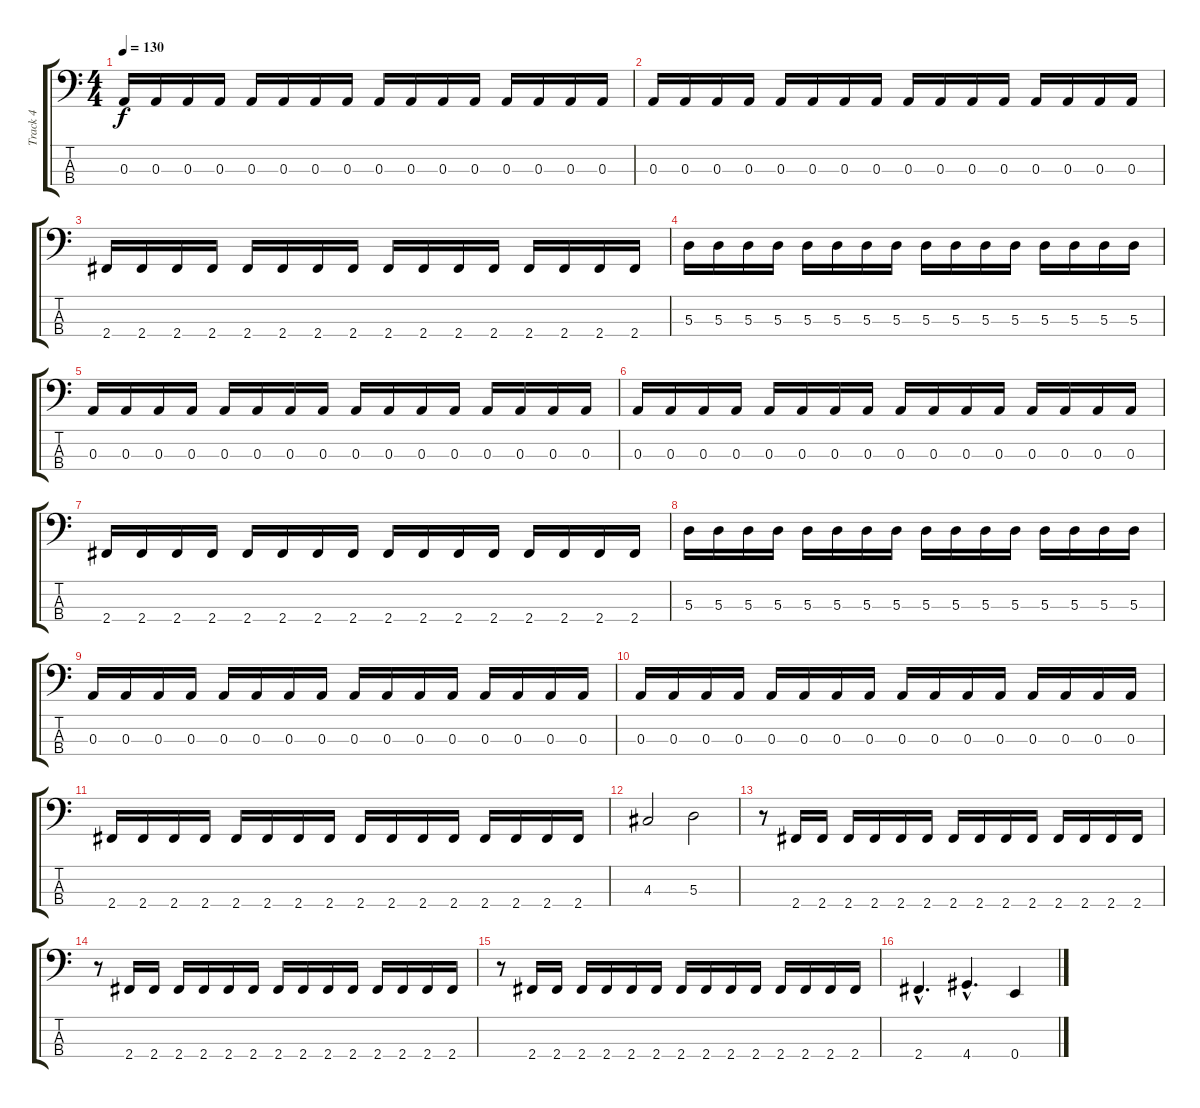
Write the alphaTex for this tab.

\track ("Track 4" "Track 4") {instrument electricbasspick}
\staff {score tabs}
\tuning (G2 D2 A1 E1) {hide}
\ts (4 4)
\tempo 130
\clef f4
\ks c
0.3.16{dy f} 0.3.16 0.3.16 0.3.16 0.3.16 0.3.16 0.3.16 0.3.16 0.3.16 0.3.16 0.3.16 0.3.16 0.3.16 0.3.16 0.3.16 0.3.16 |
0.3.16 0.3.16 0.3.16 0.3.16 0.3.16 0.3.16 0.3.16 0.3.16 0.3.16 0.3.16 0.3.16 0.3.16 0.3.16 0.3.16 0.3.16 0.3.16 |
2.4.16 2.4.16 2.4.16 2.4.16 2.4.16 2.4.16 2.4.16 2.4.16 2.4.16 2.4.16 2.4.16 2.4.16 2.4.16 2.4.16 2.4.16 2.4.16 |
5.3.16 5.3.16 5.3.16 5.3.16 5.3.16 5.3.16 5.3.16 5.3.16 5.3.16 5.3.16 5.3.16 5.3.16 5.3.16 5.3.16 5.3.16 5.3.16 |
0.3.16 0.3.16 0.3.16 0.3.16 0.3.16 0.3.16 0.3.16 0.3.16 0.3.16 0.3.16 0.3.16 0.3.16 0.3.16 0.3.16 0.3.16 0.3.16 |
0.3.16 0.3.16 0.3.16 0.3.16 0.3.16 0.3.16 0.3.16 0.3.16 0.3.16 0.3.16 0.3.16 0.3.16 0.3.16 0.3.16 0.3.16 0.3.16 |
2.4.16 2.4.16 2.4.16 2.4.16 2.4.16 2.4.16 2.4.16 2.4.16 2.4.16 2.4.16 2.4.16 2.4.16 2.4.16 2.4.16 2.4.16 2.4.16 |
5.3.16 5.3.16 5.3.16 5.3.16 5.3.16 5.3.16 5.3.16 5.3.16 5.3.16 5.3.16 5.3.16 5.3.16 5.3.16 5.3.16 5.3.16 5.3.16 |
0.3.16 0.3.16 0.3.16 0.3.16 0.3.16 0.3.16 0.3.16 0.3.16 0.3.16 0.3.16 0.3.16 0.3.16 0.3.16 0.3.16 0.3.16 0.3.16 |
0.3.16 0.3.16 0.3.16 0.3.16 0.3.16 0.3.16 0.3.16 0.3.16 0.3.16 0.3.16 0.3.16 0.3.16 0.3.16 0.3.16 0.3.16 0.3.16 |
2.4.16 2.4.16 2.4.16 2.4.16 2.4.16 2.4.16 2.4.16 2.4.16 2.4.16 2.4.16 2.4.16 2.4.16 2.4.16 2.4.16 2.4.16 2.4.16 |
4.3.2 5.3.2 |
r.8 2.4.16 2.4.16 2.4.16 2.4.16 2.4.16 2.4.16 2.4.16 2.4.16 2.4.16 2.4.16 2.4.16 2.4.16 2.4.16 2.4.16 |
r.8 2.4.16 2.4.16 2.4.16 2.4.16 2.4.16 2.4.16 2.4.16 2.4.16 2.4.16 2.4.16 2.4.16 2.4.16 2.4.16 2.4.16 |
r.8 2.4.16 2.4.16 2.4.16 2.4.16 2.4.16 2.4.16 2.4.16 2.4.16 2.4.16 2.4.16 2.4.16 2.4.16 2.4.16 2.4.16 |
2.4{hac}.4{d} 4.4{hac}.4{d} 0.4.4
